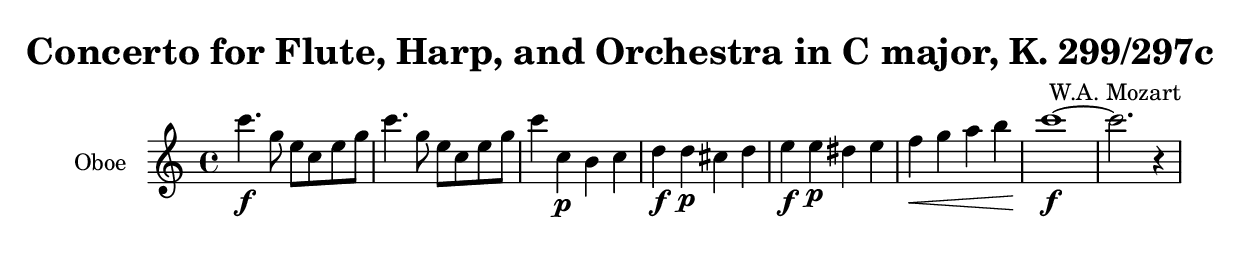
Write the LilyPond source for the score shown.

% Generated using Music Processing Suite (MPS)
\version "2.12.0"
#(set-default-paper-size "a4")

\header {
    title = "Concerto for Flute, Harp, and Orchestra in C major, K. 299/297c"
    composer = "W.A. Mozart"
}

\score {
    <<

        \new Staff {
            \set Staff.instrumentName = #"Oboe"
            \set Staff.midiInstrument = #"oboe"
            \clef treble
            \time 4/4
            \key c \major
            c'''4.\f
            g''8
            e''
            c''
            e''
            g''
            c'''4.
            g''8
            e''
            c''
            e''
            g''
            c'''4
            c''\p
            b'
            c''
            d''\f
            d''\p
            cis''
            d''
            e''\f
            e''\p
            dis''
            e''
            f''\<
            g''
            a''
            b''
            c'''1~\f
            c'''2.
            r4
        }

    >>

    \midi {
        \context {
            \Score
            tempoWholesPerMinute = #(ly:make-moment 120 4)
        }
    }
    \layout {}
}

